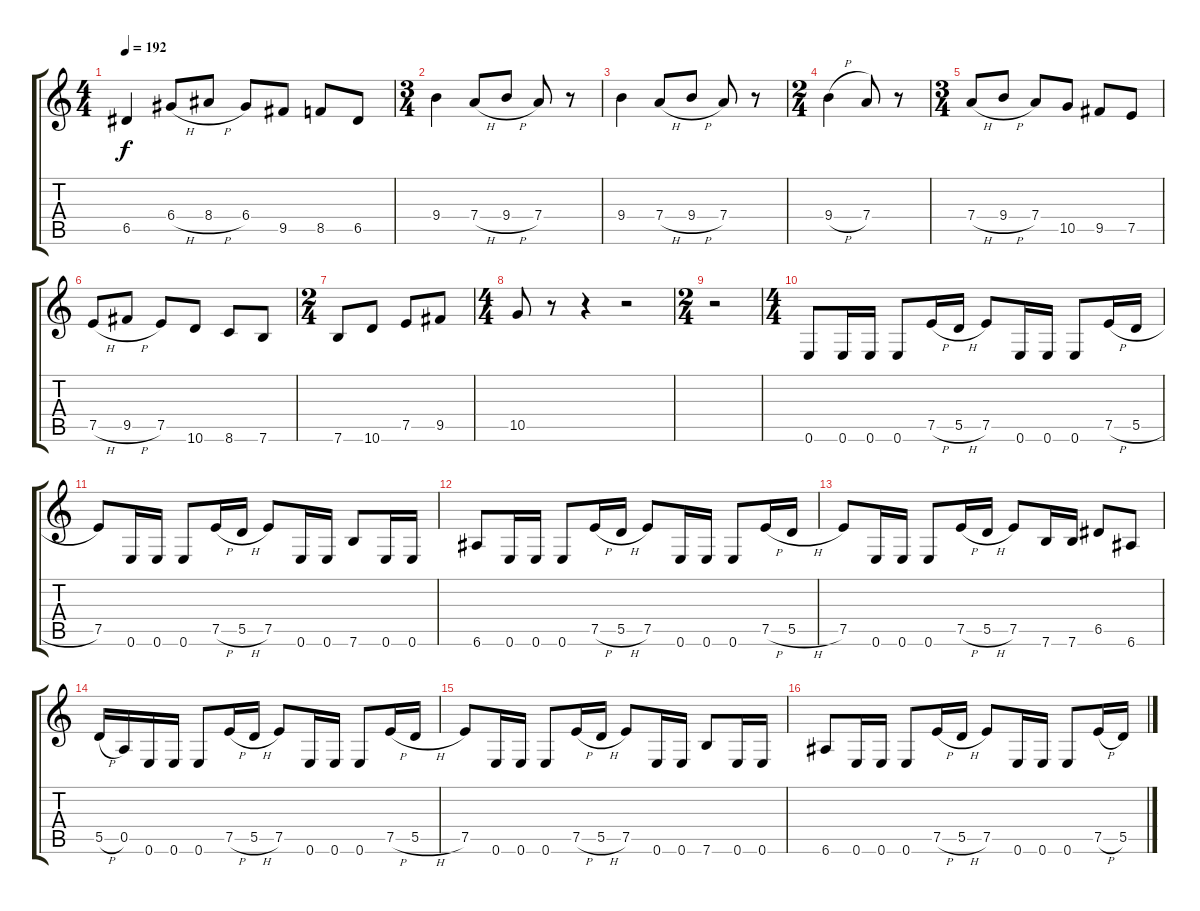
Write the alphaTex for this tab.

\track "" {instrument distortionguitar}
\staff {score tabs}
\tuning (E4 B3 G3 D3 A2 E2) {hide}
\ts (4 4)
\tempo 192
\clef g2
\ks c
6.5.4{dy f} 6.4{h}.8 8.4{h}.8 6.4.8 9.5.8 8.5.8 6.5.8 |
\ts (3 4)
9.4.4 7.4{h}.8 9.4{h}.8 7.4.8 r.8 |
9.4.4 7.4{h}.8 9.4{h}.8 7.4.8 r.8 |
\ts (2 4)
9.4{h}.4 7.4.8 r.8 |
\ts (3 4)
7.4{h}.8 9.4{h}.8 7.4.8 10.5.8 9.5.8 7.5.8 |
7.5{h}.8 9.5{h}.8 7.5.8 10.6.8 8.6.8 7.6.8 |
\ts (2 4)
7.6.8 10.6.8 7.5.8 9.5.8 |
\ts (4 4)
10.5.8 r.8 r.4 r.2 |
\ts (2 4)
r.2 |
\ts (4 4)
0.6.8 0.6.16 0.6.16 0.6.8 7.5{h}.16 5.5{h}.16 7.5.8 0.6.16 0.6.16 0.6.8 7.5{h}.16 5.5{h}.16 |
7.5.8 0.6.16 0.6.16 0.6.8 7.5{h}.16 5.5{h}.16 7.5.8 0.6.16 0.6.16 7.6.8 0.6.16 0.6.16 |
6.6.8 0.6.16 0.6.16 0.6.8 7.5{h}.16 5.5{h}.16 7.5.8 0.6.16 0.6.16 0.6.8 7.5{h}.16 5.5{h}.16 |
7.5.8 0.6.16 0.6.16 0.6.8 7.5{h}.16 5.5{h}.16 7.5.8 7.6.16 7.6.16 6.5.8 6.6.8 |
5.5{h}.16 0.5.16 0.6.16 0.6.16 0.6.8 7.5{h}.16 5.5{h}.16 7.5.8 0.6.16 0.6.16 0.6.8 7.5{h}.16 5.5{h}.16 |
7.5.8 0.6.16 0.6.16 0.6.8 7.5{h}.16 5.5{h}.16 7.5.8 0.6.16 0.6.16 7.6.8 0.6.16 0.6.16 |
6.6.8 0.6.16 0.6.16 0.6.8 7.5{h}.16 5.5{h}.16 7.5.8 0.6.16 0.6.16 0.6.8 7.5{h}.16 5.5{h}.16
